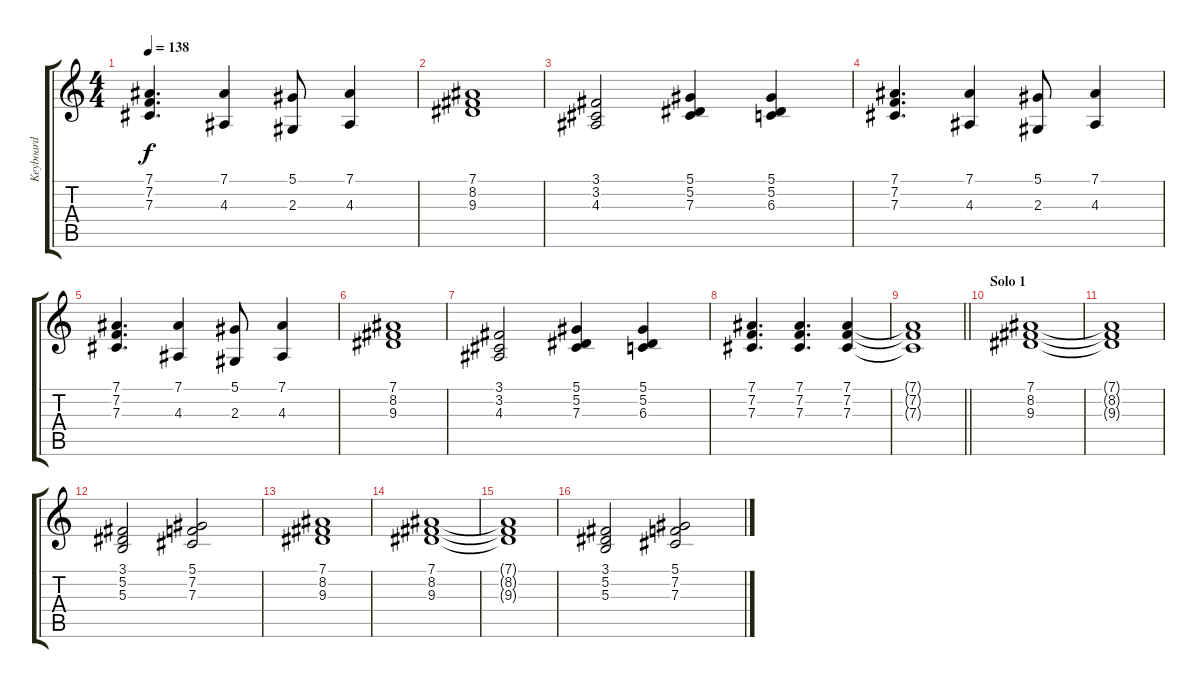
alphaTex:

\track ("Keyboard" "Keyboard") {instrument stringensemble1}
\staff {score tabs}
\tuning (Eb4 Bb3 Gb3 Db3 Ab2 Eb2) {hide}
\ts (4 4)
\tempo 138
\clef g2
\ks c
(7.1 7.2 7.3).4{d dy f} (7.1 4.3).4 (5.1 2.3).8 (7.1 4.3).4 |
(7.1 8.2 9.3).1 |
(3.1 3.2 4.3).2 (5.1 5.2 7.3).4 (5.1 5.2 6.3).4 |
(7.1 7.2 7.3).4{d} (7.1 4.3).4 (5.1 2.3).8 (7.1 4.3).4 |
(7.1 7.2 7.3).4{d} (7.1 4.3).4 (5.1 2.3).8 (7.1 4.3).4 |
(7.1 8.2 9.3).1 |
(3.1 3.2 4.3).2 (5.1 5.2 7.3).4 (5.1 5.2 6.3).4 |
(7.1 7.2 7.3).4{d} (7.1 7.2 7.3).4{d} (7.1 7.2 7.3).4 |
\barLineRight lightlight
(7.1{t} 7.2{t} 7.3{t}).1 |
\section ("" "Solo 1")
(7.1 8.2 9.3).1 |
(7.1{t} 8.2{t} 9.3{t}).1 |
(3.1 5.2 5.3).2 (5.1 7.2 7.3).2 |
(7.1 8.2 9.3).1 |
(7.1 8.2 9.3).1 |
(7.1{t} 8.2{t} 9.3{t}).1 |
(3.1 5.2 5.3).2 (5.1 7.2 7.3).2
